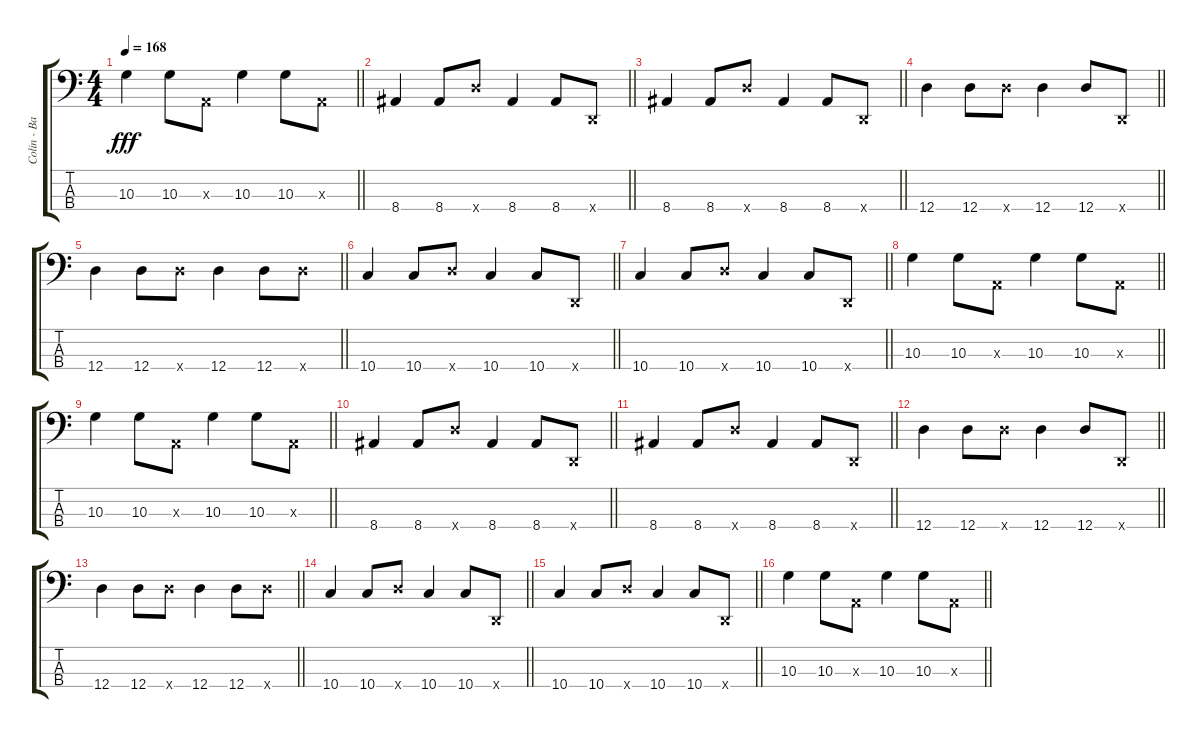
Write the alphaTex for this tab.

\track ("Colin - Bass" "Colin - Ba") {instrument electricbassfinger}
\staff {score tabs}
\tuning (G2 D2 A1 D1) {hide}
\ts (4 4)
\tempo 168
\clef f4
\barLineRight lightlight
\ks c
10.3.4{dy fff} 10.3.8 0.3{x}.8 10.3.4 10.3.8 0.3{x}.8 |
\barLineRight lightlight
8.4.4 8.4.8 12.4{x}.8 8.4.4 8.4.8 0.4{x}.8 |
\barLineRight lightlight
8.4.4 8.4.8 12.4{x}.8 8.4.4 8.4.8 0.4{x}.8 |
\barLineRight lightlight
12.4.4 12.4.8 12.4{x}.8 12.4.4 12.4.8 0.4{x}.8 |
\barLineRight lightlight
12.4.4 12.4.8 12.4{x}.8 12.4.4 12.4.8 12.4{x}.8 |
\barLineRight lightlight
10.4.4 10.4.8 12.4{x}.8 10.4.4 10.4.8 0.4{x}.8 |
\barLineRight lightlight
10.4.4 10.4.8 12.4{x}.8 10.4.4 10.4.8 0.4{x}.8 |
\barLineRight lightlight
10.3.4 10.3.8 0.3{x}.8 10.3.4 10.3.8 0.3{x}.8 |
\barLineRight lightlight
10.3.4 10.3.8 0.3{x}.8 10.3.4 10.3.8 0.3{x}.8 |
\barLineRight lightlight
8.4.4 8.4.8 12.4{x}.8 8.4.4 8.4.8 0.4{x}.8 |
\barLineRight lightlight
8.4.4 8.4.8 12.4{x}.8 8.4.4 8.4.8 0.4{x}.8 |
\barLineRight lightlight
12.4.4 12.4.8 12.4{x}.8 12.4.4 12.4.8 0.4{x}.8 |
\barLineRight lightlight
12.4.4 12.4.8 12.4{x}.8 12.4.4 12.4.8 12.4{x}.8 |
\barLineRight lightlight
10.4.4 10.4.8 12.4{x}.8 10.4.4 10.4.8 0.4{x}.8 |
\barLineRight lightlight
10.4.4 10.4.8 12.4{x}.8 10.4.4 10.4.8 0.4{x}.8 |
\barLineRight lightlight
10.3.4 10.3.8 0.3{x}.8 10.3.4 10.3.8 0.3{x}.8
